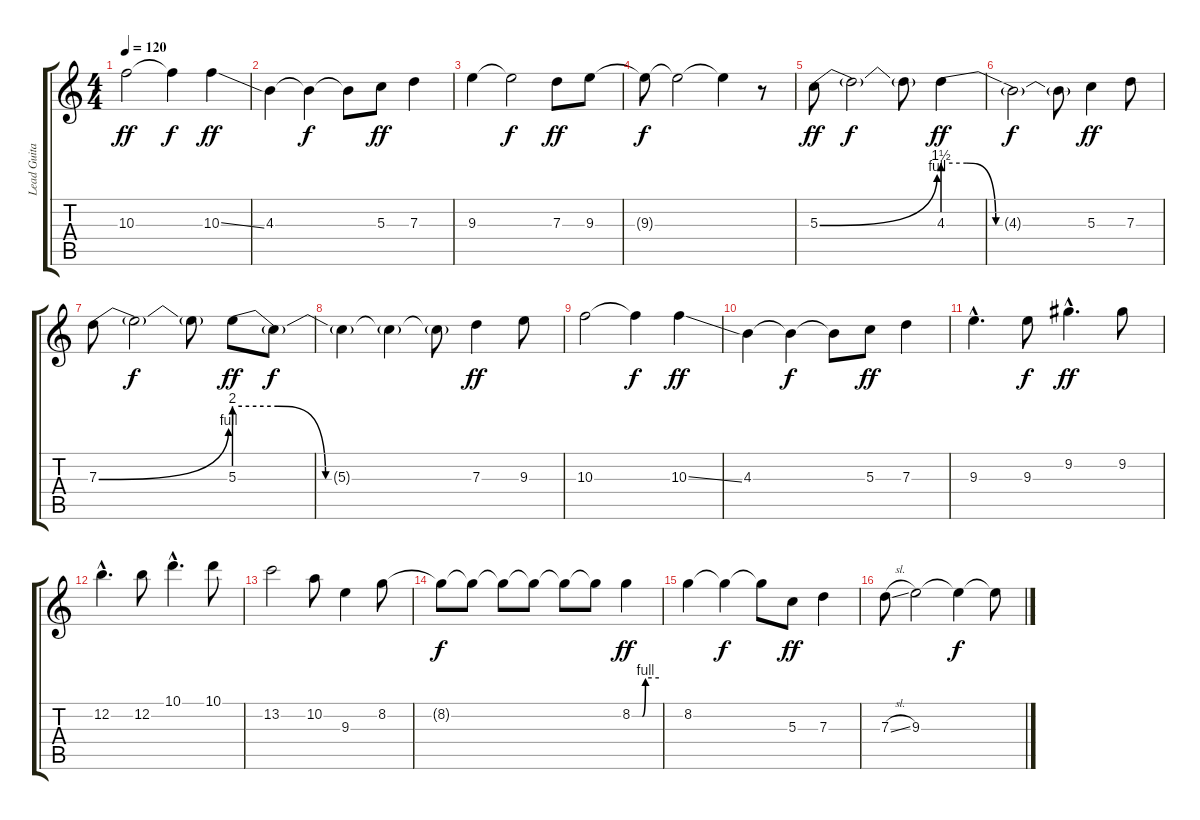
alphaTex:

\track ("Lead Guitar" "Lead Guita") {instrument overdrivenguitar}
\staff {score tabs}
\tuning (E4 B3 G3 D3 A2 E2) {hide}
\ts (4 4)
\tempo 120
\clef g2
\ks c
10.3.2{dy ff} 10.3{t}.4{dy f} 10.3{ss}.4{dy ff} |
4.3.4 4.3{t}.4{dy f} 4.3{t}.8 5.3.8{dy ff} 7.3.4 |
9.3.4 9.3{t}.2{dy f} 7.3.8{dy ff} 9.3.8 |
9.3{t}.8{dy f} 9.3{t}.2 9.3{t}.4 r.8 |
5.3{be (bend 0 0 60 4)}.8{dy ff volume 16 instrument distortionguitar} 5.3{t}.2{dy f} 5.3{t}.8 4.3{be (custom 0 6 10 6 22 0 40 0 60 0)}.4{dy ff} |
4.3{t}.2{dy f} 4.3{t}.8 5.3.4{dy ff} 7.3.8 |
7.3{be (bend 0 0 60 4)}.8 7.3{t}.2{dy f} 7.3{t}.8 5.3{be (custom 0 8 11 8 23 0 40 0 60 0)}.8{dy ff} 5.3{t}.8{dy f} |
5.3{t}.4 5.3{t}.4 5.3{t}.8 7.3.4{dy ff} 9.3.8 |
10.3.2 10.3{t}.4{dy f} 10.3{ss}.4{dy ff} |
4.3.4 4.3{t}.4{dy f} 4.3{t}.8 5.3.8{dy ff} 7.3.4 |
9.3{hac}.4{d} 9.3.8{dy f} 9.2{hac}.4{d dy ff} 9.2.8 |
12.2{hac}.4{d} 12.2.8 10.1{hac}.4{d} 10.1.8 |
13.2.2 10.2.8 9.3.4 8.2.8 |
8.2{t}.8{dy f} 8.2{t}.8 8.2{t}.8 8.2{t}.8 8.2{t}.8 8.2{t}.8 8.2{be (custom 0 0 23 0 30 4 60 4)}.4{dy ff} |
8.2.4 8.2{t}.4{dy f} 8.2{t}.8 5.3.8{dy ff} 7.3.4 |
7.3{sl}.8 9.3.2 9.3{t}.4{dy f} 9.3{t}.8
